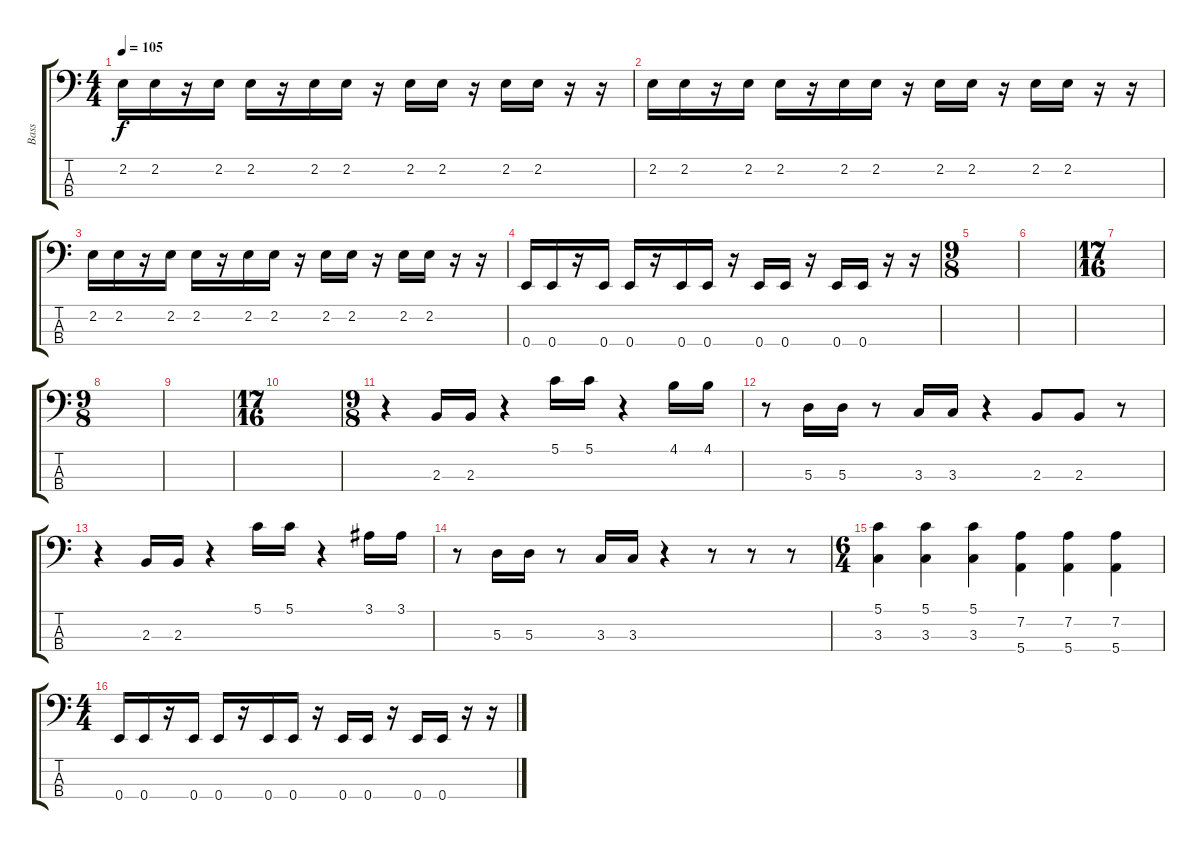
\track ("Bass" "Bass") {instrument electricbassfinger}
\staff {score tabs}
\tuning (G2 D2 A1 E1) {hide}
\ts (4 4)
\tempo 105
\clef f4
\ks c
2.2.16{dy f} 2.2.16 r.16 2.2.16 2.2.16 r.16 2.2.16 2.2.16 r.16 2.2.16 2.2.16 r.16 2.2.16 2.2.16 r.16 r.16 |
2.2.16 2.2.16 r.16 2.2.16 2.2.16 r.16 2.2.16 2.2.16 r.16 2.2.16 2.2.16 r.16 2.2.16 2.2.16 r.16 r.16 |
2.2.16 2.2.16 r.16 2.2.16 2.2.16 r.16 2.2.16 2.2.16 r.16 2.2.16 2.2.16 r.16 2.2.16 2.2.16 r.16 r.16 |
0.4.16 0.4.16 r.16 0.4.16 0.4.16 r.16 0.4.16 0.4.16 r.16 0.4.16 0.4.16 r.16 0.4.16 0.4.16 r.16 r.16 |
\ts (9 8)
|
|
\ts (17 16)
|
\ts (9 8)
|
|
\ts (17 16)
|
\ts (9 8)
r.4 2.3.16 2.3.16 r.4 5.1.16 5.1.16 r.4 4.1.16 4.1.16 |
r.8 5.3.16 5.3.16 r.8 3.3.16 3.3.16 r.4 2.3.8 2.3.8 r.8 |
r.4 2.3.16 2.3.16 r.4 5.1.16 5.1.16 r.4 3.1.16 3.1.16 |
r.8 5.3.16 5.3.16 r.8 3.3.16 3.3.16 r.4 r.8 r.8 r.8 |
\ts (6 4)
(5.1 3.3).4 (5.1 3.3).4 (5.1 3.3).4 (7.2 5.4).4 (7.2 5.4).4 (7.2 5.4).4 |
\ts (4 4)
0.4.16 0.4.16 r.16 0.4.16 0.4.16 r.16 0.4.16 0.4.16 r.16 0.4.16 0.4.16 r.16 0.4.16 0.4.16 r.16 r.16
